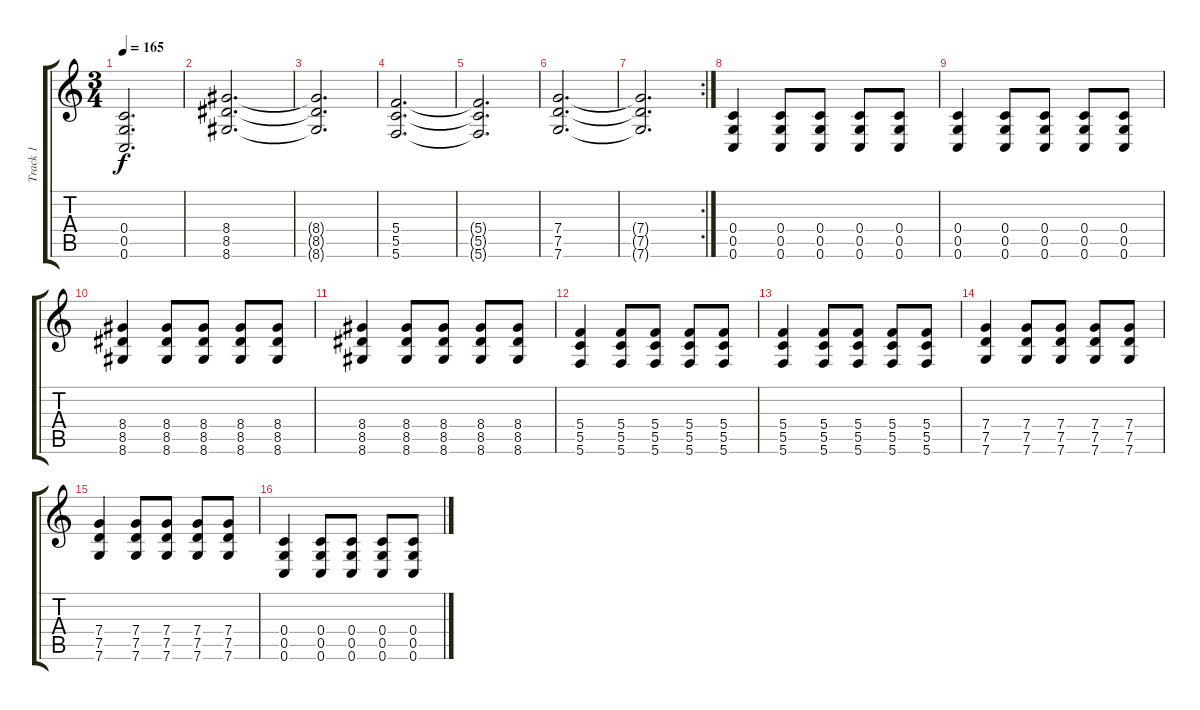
\track ("Track 1" "Track 1") {instrument distortionguitar}
\staff {score tabs}
\tuning (D4 A3 F3 C3 G2 C2) {hide}
\ts (3 4)
\tempo 165
\clef g2
\ks c
(0.4{t} 0.5{t} 0.6{t}).2{d dy f} |
(8.4 8.5 8.6).2{d} |
(8.4{t} 8.5{t} 8.6{t}).2{d} |
(5.4 5.5 5.6).2{d} |
(5.4{t} 5.5{t} 5.6{t}).2{d} |
(7.4 7.5 7.6).2{d} |
\rc 2
(7.4{t} 7.5{t} 7.6{t}).2{d} |
(0.4 0.5 0.6).4 (0.4 0.5 0.6).8 (0.4 0.5 0.6).8 (0.4 0.5 0.6).8 (0.4 0.5 0.6).8 |
(0.4 0.5 0.6).4 (0.4 0.5 0.6).8 (0.4 0.5 0.6).8 (0.4 0.5 0.6).8 (0.4 0.5 0.6).8 |
(8.4 8.5 8.6).4 (8.4 8.5 8.6).8 (8.4 8.5 8.6).8 (8.4 8.5 8.6).8 (8.4 8.5 8.6).8 |
(8.4 8.5 8.6).4 (8.4 8.5 8.6).8 (8.4 8.5 8.6).8 (8.4 8.5 8.6).8 (8.4 8.5 8.6).8 |
(5.4 5.5 5.6).4 (5.4 5.5 5.6).8 (5.4 5.5 5.6).8 (5.4 5.5 5.6).8 (5.4 5.5 5.6).8 |
(5.4 5.5 5.6).4 (5.4 5.5 5.6).8 (5.4 5.5 5.6).8 (5.4 5.5 5.6).8 (5.4 5.5 5.6).8 |
(7.4 7.5 7.6).4 (7.4 7.5 7.6).8 (7.4 7.5 7.6).8 (7.4 7.5 7.6).8 (7.4 7.5 7.6).8 |
(7.4 7.5 7.6).4 (7.4 7.5 7.6).8 (7.4 7.5 7.6).8 (7.4 7.5 7.6).8 (7.4 7.5 7.6).8 |
(0.4 0.5 0.6).4 (0.4 0.5 0.6).8 (0.4 0.5 0.6).8 (0.4 0.5 0.6).8 (0.4 0.5 0.6).8
